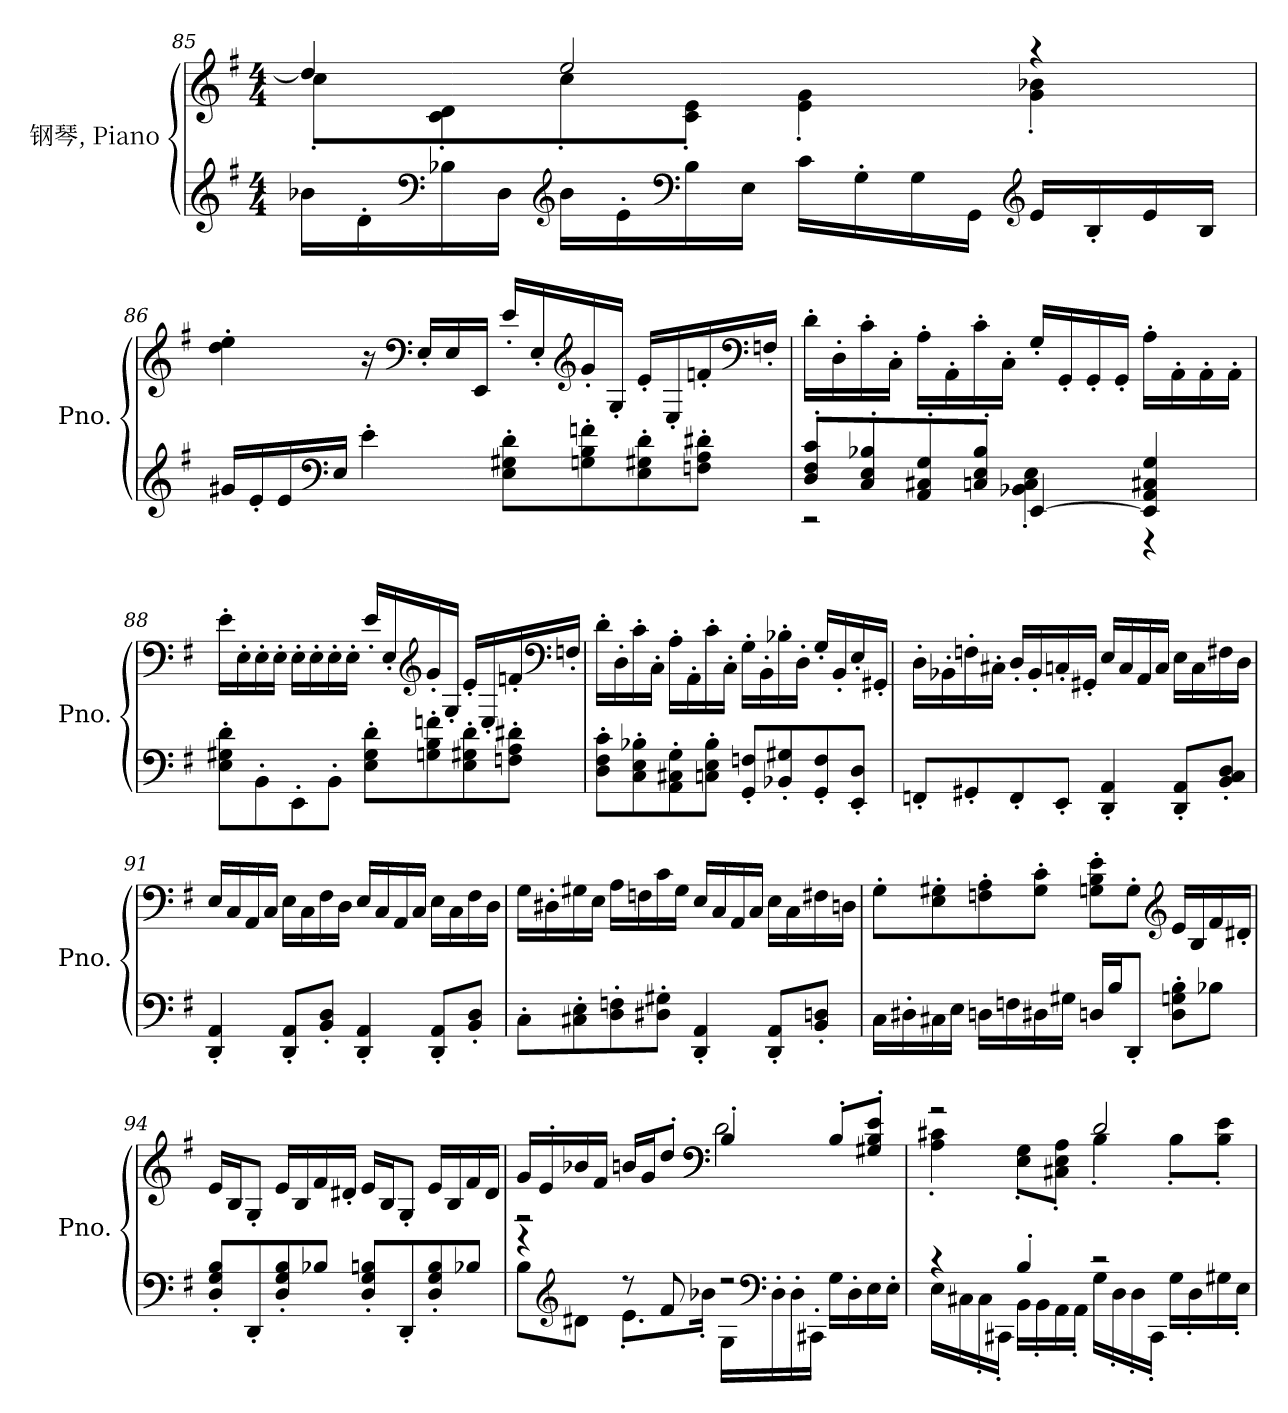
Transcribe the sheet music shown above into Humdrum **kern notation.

**kern	**kern
*part1	*part1
*staff2	*staff1
*I"钢琴, Piano	*
*I'Pno.	*
!!LO:LB:g=z
*clefG2	*clefG2
*k[f#]	*k[f#]
*M4/4	*M4/4
=85	=85
*	*^
16b-X\LL	4dd/]	8cc'\L
16d'\	.	.
*clefF4	*	*
16B-X\	.	8c\' 8d\'
16D\JJ	.	.
*clefG2	*	*
16b-\LL	2ee/	8cc'\
16e'\	.	.
*clefF4	*	*
16B-\	.	8c\' 8e\'J
16E\JJ	.	.
16c\LL	.	4e\' 4g\'
16G'\	.	.
16G\	.	.
16GG\JJ	.	.
*clefG2	*	*
16e/LL	4r	4g\' 4b-X\'
16B-'/	.	.
16e/	.	.
16B-/JJ	.	.
*	*v	*v
!!LO:LB:g=z
=86	=86
16g#X/LL	4dd\' 4ee\'
16e'/	.
16e/	.
*clefF4	*
16E/JJ	.
4e'\	16r
*	*clefF4
.	16E'/LL
.	16E/
.	16EE/JJ
8E\' 8G#X\' 8d\'L	16e'/LL
.	16E'/
*	*clefG2
8Gn\' 8B\' 8fn\'	16g'/
.	16G'/JJ
8E\' 8G#X\' 8d\'	16e'/LL
.	16E'/
8Fn\' 8A\' 8d#X\'J	16fn'/
*	*clefF4
.	16Fn'/JJ
=87	=87
*^	*
8D/' 8F#/' 8c/'L	2r	16d'\LL
.	.	16D'\
8C/' 8E/' 8B-X/'	.	16c'\
.	.	16C'\JJ
8AA/' 8C#X/' 8G/'	.	16A'\LL
.	.	16AA'\
8Cn/' 8E/' 8B-/'J	.	16c'\
.	.	16C'\JJ
[4EE/	4BB-X\' 4C\' 4E\'	16G'/LL
.	.	16GG'/
.	.	16GG'/
.	.	16GG'/JJ
4EE/] 4AA/ 4C#X/ 4G/	4r	16A'\LL
.	.	16AA'\
.	.	16AA'\
.	.	16AA'\JJ
*v	*v	*
!!LO:LB:g=z
=88	=88
8E\' 8G#X\' 8d\'L	16e'\LL
.	16E'\
8BB'\	16E'\
.	16E'\JJ
8EE'\	16E'\LL
.	16E'\
8BB'\J	16E'\
.	16E'\JJ
8E\' 8G#\' 8d\'L	16e'/LL
.	16E'/
*	*clefG2
8Gn\' 8B\' 8fn\'	16g'/
.	16G'/JJ
8E\' 8G#X\' 8d\'	16e'/LL
.	16E'/
8Fn\' 8A\' 8d#X\'J	16fn'/
*	*clefF4
.	16Fn'/JJ
=89	=89
8D\' 8F#\' 8c\'L	16d'\LL
.	16D'\
8C\' 8E\' 8B-X\'	16c'\
.	16C'\JJ
8AA\' 8C#X\' 8G\'	16A'\LL
.	16AA'\
8Cn\' 8E\' 8B-\'J	16c'\
.	16C'\JJ
8GG/' 8Fn/'L	16G'\LL
.	16BB'\
8BB-X/' 8G#X/'	16B-X'\
.	16D'\JJ
8GG/' 8F/'	16G'/LL
.	16BB'/
8EE/' 8D/'J	16E'/
.	16GG#X'/JJ
!!LO:LB:g=z
=90	=90
8FFn'/L	16D'\LL
.	16BB-X'\
8GG#X'/	16Fn'\
.	16C#X'\JJ
8FF'/	16D'/LL
.	16BB-'/
8EE'/J	16Cn'/
.	16GG#X'/JJ
4DD/' 4AA/'	16E/LL
.	16C/
.	16AA/
.	16C/JJ
8DD/' 8AA/'L	16E\LL
.	16C\
8BB/' 8C/' 8D/'J	16F#X\
.	16D\JJ
=91	=91
4DD/' 4AA/'	16E/LL
.	16C/
.	16AA/
.	16C/JJ
8DD/' 8AA/'L	16E\LL
.	16C\
8BB/' 8D/'J	16F#\
.	16D\JJ
4DD/' 4AA/'	16E/LL
.	16C/
.	16AA/
.	16C/JJ
8DD/' 8AA/'L	16E\LL
.	16C\
8BB/' 8D/'J	16F#\
.	16D\JJ
!!LO:PB:g=z
=92	=92
8C'\L	16G\LL
.	16D#X'\
8C#X\' 8E\'	16G#X\
.	16E\JJ
8D\' 8Fn\'	16A\LL
.	16Fn\
8D#X\' 8G#X\'J	16c\
.	16G#\JJ
4DD/' 4AA/'	16E/LL
.	16C/
.	16AA/
.	16C/JJ
8DD/' 8AA/'L	16E\LL
.	16C\
8BB/' 8Dn/'J	16F#X\
.	16Dn\JJ
=93	=93
16C\LL	8G'\L
16D#X'\	.
16C#X\	8E\' 8G#X\'
16E\JJ	.
16Dn\LL	8Fn\' 8A\'
16Fn\	.
16D#X\	8G#\' 8c\'J
16G#X\JJ	.
16Dn/LL	8Gn\' 8B\' 8e\'L
16B/J	.
8DD'/J	8G'\J
*	*clefG2
8D\' 8Gn\' 8B\'L	16e/LL
.	16B/
8B-X\J	16f#/
.	16d#X'/JJ
!!LO:LB:g=z
=94	=94
8D/' 8G/' 8B/'L	16e/LL
.	16B/J
8DD'/	8G'/J
8D/' 8G/' 8B/'	16e/LL
.	16B/
8B-X/J	16f#/
.	16d#X'/JJ
8D/' 8G/' 8Bn/'L	16e/LL
.	16B/J
8DD'/	8G'/J
8D/' 8G/' 8B/'	16e/LL
.	16B/
8B-X/J	16f#/
.	16d#/JJ
=95	=95
*^	*^
4r	8B\L	16g/LL	2r
.	.	16e'/	.
*clefG2	*	*	*
.	8d#X\J	16b-X/	.
.	.	16f#/JJ	.
8r	8.e'\L	16bn/LL	.
.	.	16g/J	.
8f#/	.	8dd'/J	.
.	16b-X'\Jk	.	.
*	*	*clefF4	*
2r	16G\LL	4B'/	2d\
*clefF4	*	*	*
.	16D'\	.	.
.	16D'\	.	.
.	16CC#X'\JJ	.	.
.	16G\LL	8B'/L	.
.	16D'\	.	.
.	16E\	8G#X/' 8B/' 8e/'J	.
.	16E'\JJ	.	.
!!LO:LB:g=z	!!
=96	=96	=96	=96
4r	16E\LL	2r	4A\' 4c#X\'
.	16C#X\	.	.
.	16C#'\	.	.
.	16CC#X'\JJ	.	.
4B'/	16BB\LL	.	8E\' 8G\'L
.	16BB'\	.	.
.	16AA\	.	8C#X\' 8E\' 8A\'J
.	16AA'\JJ	.	.
2r	16G\LL	2d/	4B'\
.	16D'\	.	.
.	16D'\	.	.
.	16CC#'\JJ	.	.
.	16G\LL	.	8B'\L
.	16D'\	.	.
.	16G#X\	.	8B\' 8e\'J
.	16E'\JJ	.	.
*v	*v	*	*
*	*v	*v
=	=
*-	*-
